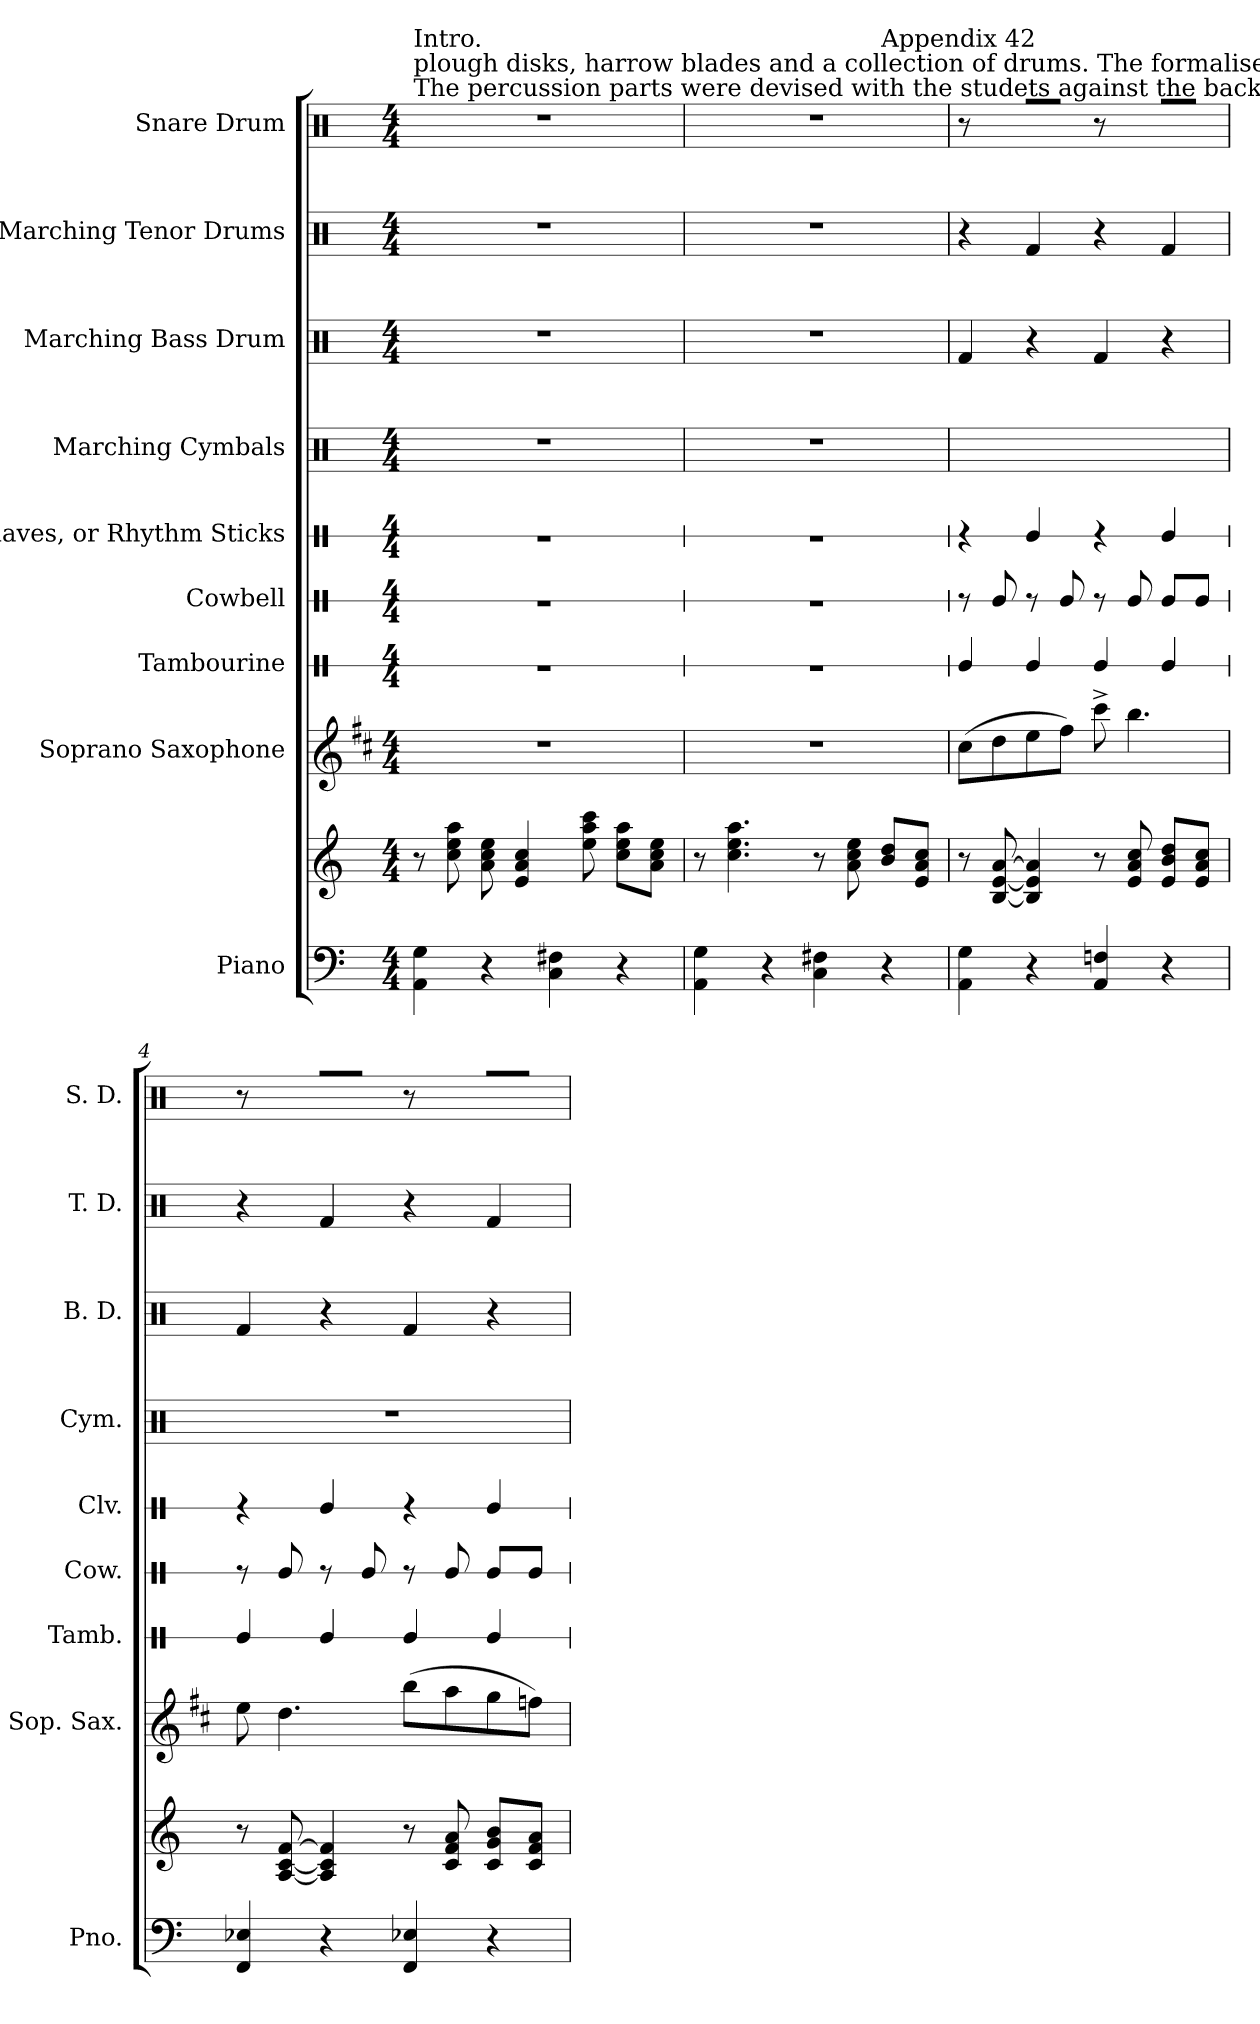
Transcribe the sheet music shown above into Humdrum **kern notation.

**kern	**kern	**kern	**kern	**kern	**kern	**kern	**kern	**kern	**kern
*part9	*part9	*part8	*part7	*part6	*part5	*part4	*part3	*part2	*part1
*staff10	*staff9	*staff8	*staff7	*staff6	*staff5	*staff4	*staff3	*staff2	*staff1
*I"Piano	*	*I"Soprano Saxophone	*I"Tambourine	*I"Cowbell	*I"Claves, or  Rhythm Sticks	*I"Marching Cymbals	*I"Marching Bass Drum	*I"Marching Tenor Drums	*I"Snare Drum
*I'Pno.	*	*I'Sop. Sax.	*I'Tamb.	*I'Cow.	*I'Clv.	*I'Cym.	*I'B. D.	*I'T. D.	*I'S. D.
!!LO:PB:g=z
*	*	*	*stria1	*stria1	*stria1	*	*	*	*
*clefF4	*clefG2	*clefG2	*clefX	*clefX	*clefX	*clefX	*clefX	*clefX	*clefX
*	*	*ITrd1c2	*	*	*	*	*	*	*
*k[]	*k[]	*k[]	*k[]	*k[]	*k[]	*k[]	*k[]	*k[]	*k[]
*C:	*C:	*C:	*C:	*C:	*C:	*C:	*C:	*C:	*C:
*M4/4	*M4/4	*M4/4	*M4/4	*M4/4	*M4/4	*M4/4	*M4/4	*M4/4	*M4/4
*MM96	*MM96	*MM96	*MM96	*MM96	*MM96	*MM96	*MM96	*MM96	*MM96
=1	=1	=1	=1	=1	=1	=1	=1	=1	=1
!	!	!	!	!	!	!	!	!	!LO:TX:a:t=The percussion parts were devised with the studets against the backing music using multiple rhythm sticks,
!	!	!	!	!	!	!	!	!	!LO:TX:t=plough disks, harrow blades and a collection of drums.  The formalised parts here are just a guide.
!	!	!	!	!	!	!	!	!	!LO:TX:a:t=Intro.
4AAi\ 4Gi	8r	1r	1r	1r	1r	1r	1r	1r	1r
.	8cci\ 8eei 8aai	.	.	.	.	.	.	.	.
4r	8ai\ 8cci 8eei	.	.	.	.	.	.	.	.
.	4ei/ 4ai 4cci	.	.	.	.	.	.	.	.
4Ci\ 4F#Xi	.	.	.	.	.	.	.	.	.
.	8eei\ 8aai 8ccci	.	.	.	.	.	.	.	.
4r	8cci\ 8eei 8aaiL	.	.	.	.	.	.	.	.
.	8ai\ 8cci 8eeiJ	.	.	.	.	.	.	.	.
=2	=2	=2	=2	=2	=2	=2	=2	=2	=2
*	*	*	*	*	*	*	*	*	*^
4AAi\ 4Gi	8r	1r	1r	1r	1r	1r	1r	1r	1r	2.ryy
.	4.cci\ 4.eei 4.aai	.	.	.	.	.	.	.	.	.
4r	.	.	.	.	.	.	.	.	.	.
4Ci\ 4F#Xi	8r	.	.	.	.	.	.	.	.	.
.	8ai\ 8cci 8eei	.	.	.	.	.	.	.	.	.
!	!	!	!	!	!	!	!	!	!	!LO:TX:a:t=Appendix 42
4r	8bi/ 8ddiL	.	.	.	.	.	.	.	.	4ryy
.	8ei/ 8ai 8cciJ	.	.	.	.	.	.	.	.	.
=3	=3	=3	=3	=3	=3	=3	=3	=3	=3	=3
!	!	!	!	!	!	!	!	!	!LO:TX:a:t=Dance	!
*	*	*	*	*	*	*	*	*	*v	*v
4AAi\ 4Gi	8r	(8bi\L	4Rei/	8r	4r	1Ri	4Rfi/	4r	8r
.	[8Bi/ [8ei [8ai	8cci\	.	8Rei/	.	.	.	.	8Ri\
4r	4Bi/] 4ei] 4ai]	8ddi\	4Rei/	8r	4Rei/	.	4r	4Rfi/	8Ri\L
.	.	8eei\J)	.	8Rei/	.	.	.	.	8Ri\J
4AAi/ 4Fni	8r	8bb^i\	4Rei/	8r	4r	.	4Rfi/	4r	8r
.	8ei/ 8ai 8cci	4.aai\	.	8Rei/	.	.	.	.	8Ri\
4r	8ei/ 8bi 8ddiL	.	4Rei/	8Rei/L	4Rei/	.	4r	4Rfi/	8Ri\L
.	8ei/ 8ai 8cciJ	.	.	8Rei/J	.	.	.	.	8Ri\J
=4	=4	=4	=4	=4	=4	=4	=4	=4	=4
4FFi/ 4E-Xi	8r	8ddi\	4Rei/	8r	4r	1r	4Rfi/	4r	8r
.	[8Ai/ [8ci [8fi	4.cci\	.	8Rei/	.	.	.	.	8Ri\
4r	4Ai/] 4ci] 4fi]	.	4Rei/	8r	4Rei/	.	4r	4Rfi/	8Ri\L
.	.	.	.	8Rei/	.	.	.	.	8Ri\J
4FFi/ 4E-Xi	8r	(8aai\L	4Rei/	8r	4r	.	4Rfi/	4r	8r
.	8ci/ 8fi 8ai	8ggi\	.	8Rei/	.	.	.	.	8Ri\
4r	8ci/ 8gi 8biL	8ffi\	4Rei/	8Rei/L	4Rei/	.	4r	4Rfi/	8Ri\L
.	8ci/ 8fi 8aiJ	8ee-Xi\J)	.	8Rei/J	.	.	.	.	8Ri\J
=	=	=	=	=	=	=	=	=	=
*-	*-	*-	*-	*-	*-	*-	*-	*-	*-
